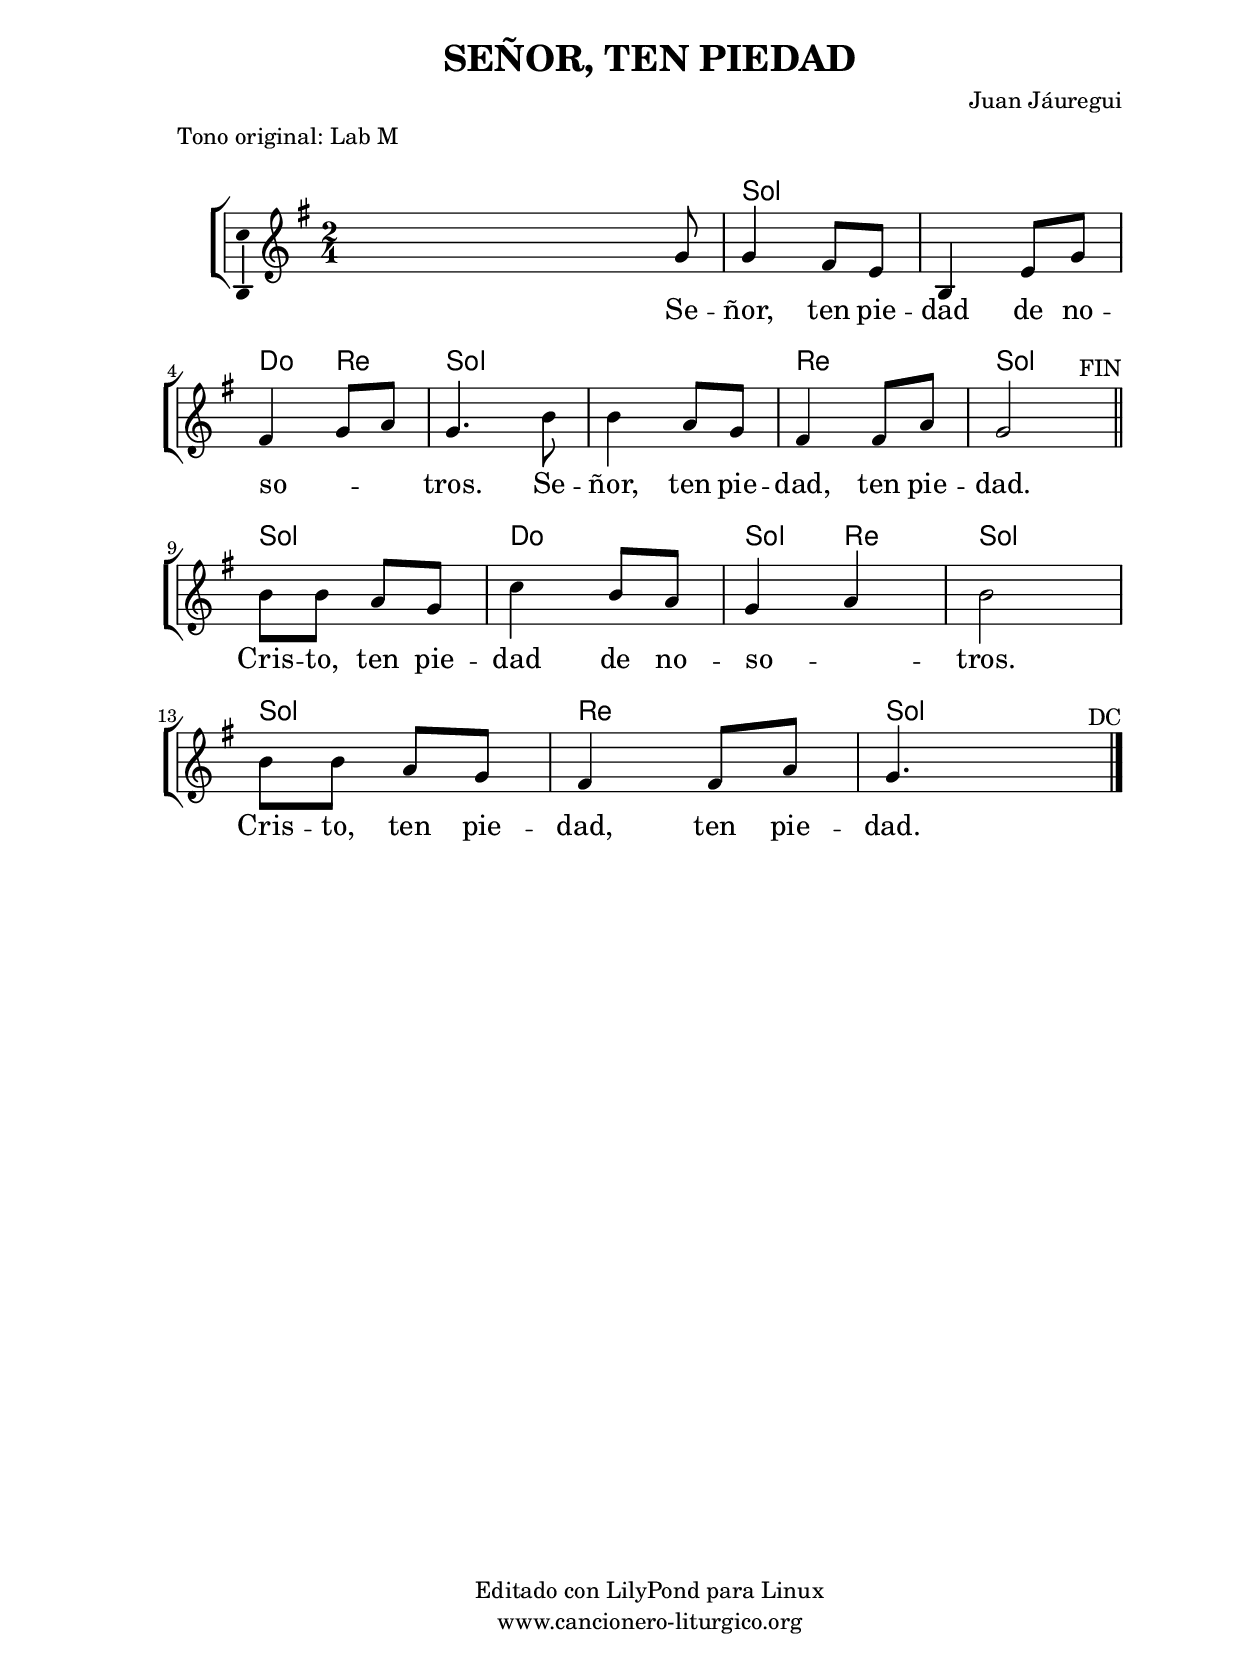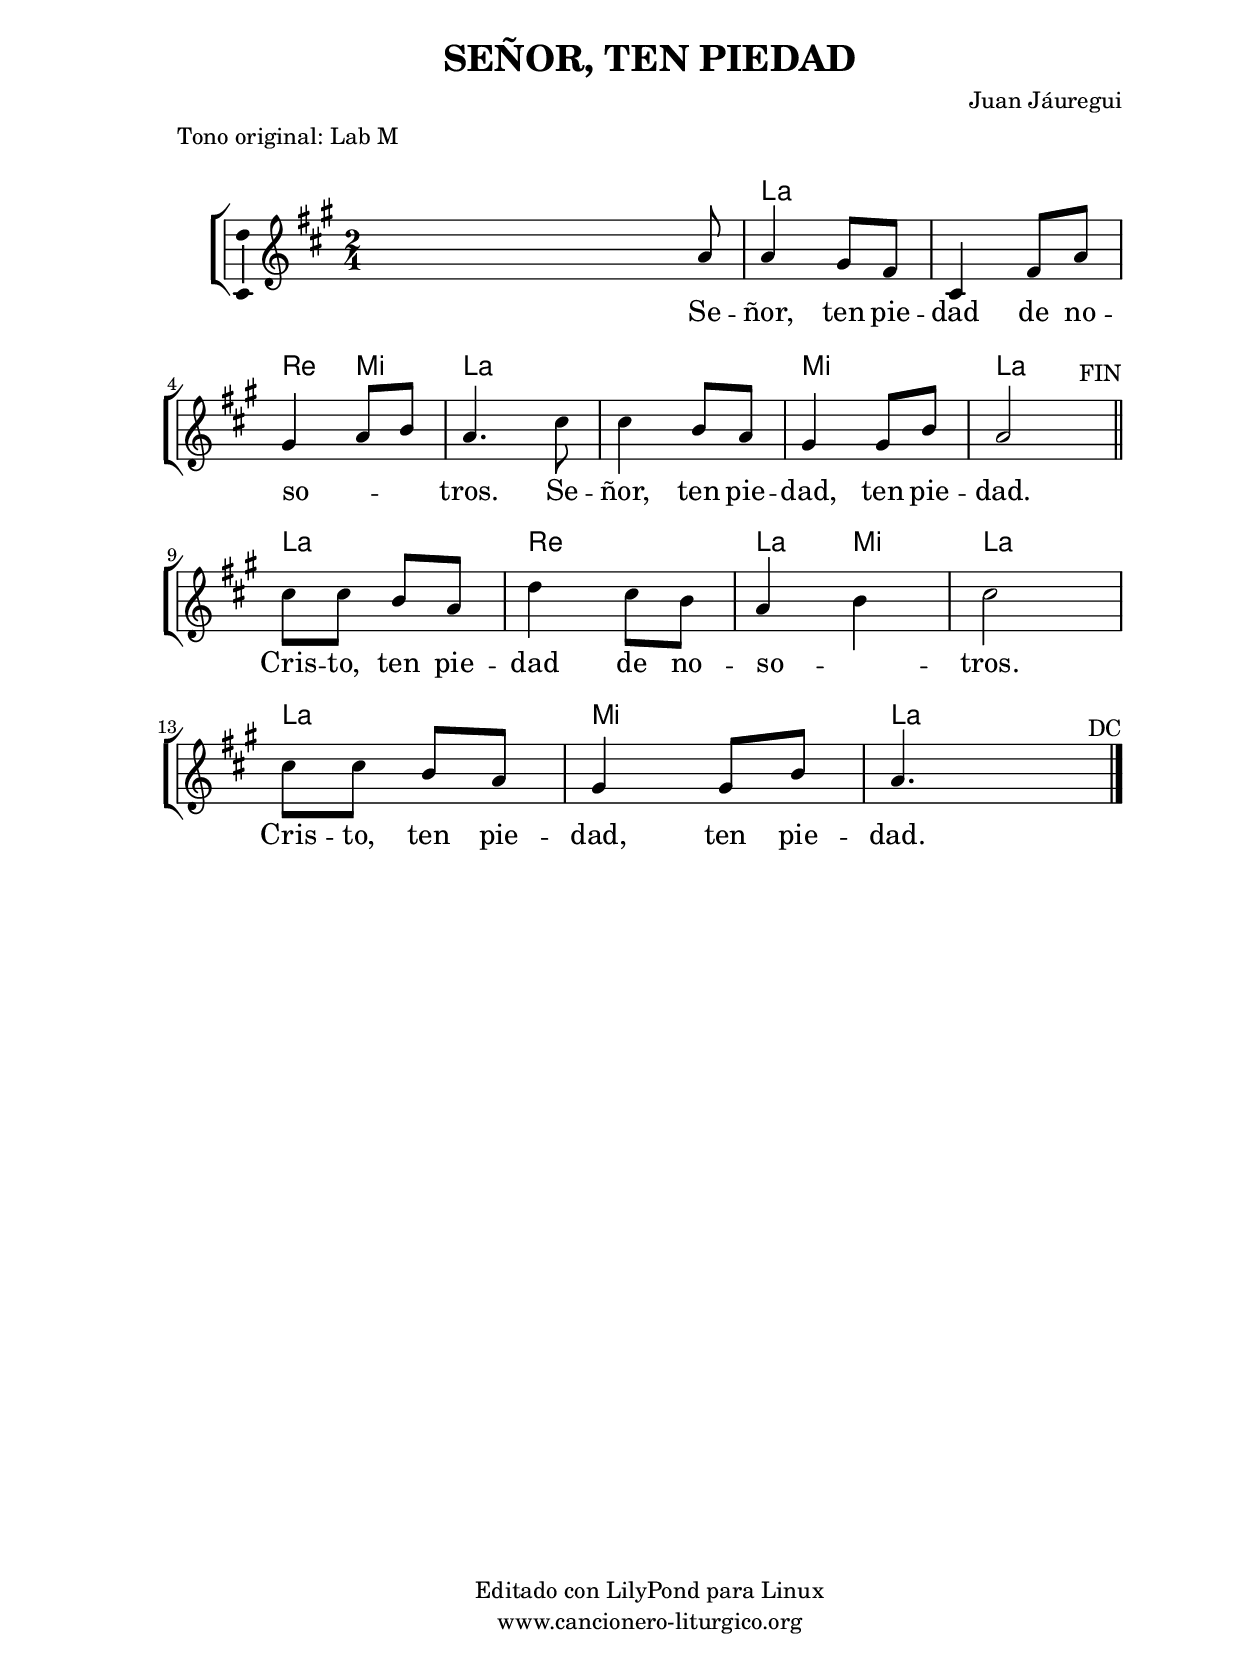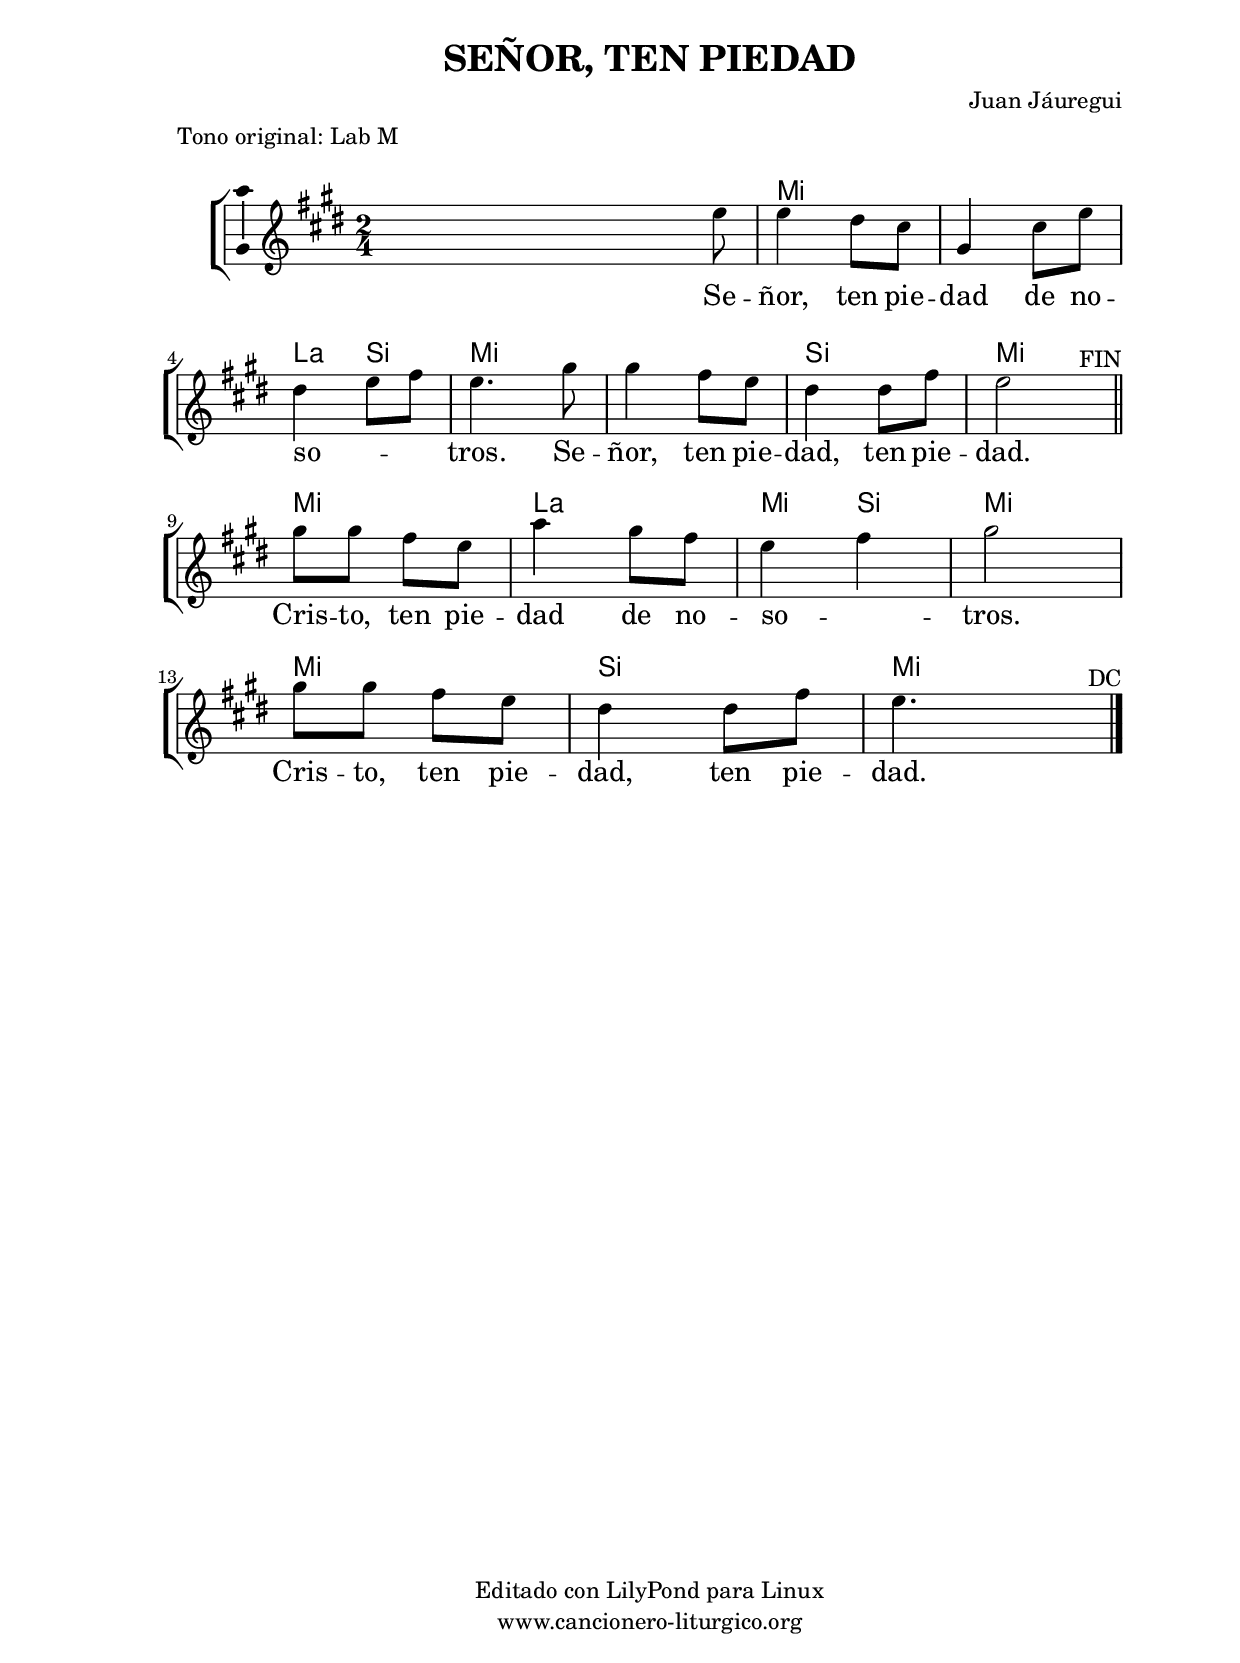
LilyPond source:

%
%para convertir .midi en .wav:
%timidity filename.midi -Ow -o finename.wav
%
%
%Para convertir de .wav a .mp3:
%lame -h -m j filename.wav
%
%
%para escuchar el midi:
%timidity nombrefichero.midi
%


%versión de lilypond para la que se ha escrito esta partitura:
\version "2.16.0"

	%Tamaño papel
	#(set-default-paper-size "a4")
	%Tamaño partitura
	#(set-global-staff-size 20)
	%No responde al pulsar sobre una nota
	#(ly:set-option 'point-and-click #f)

%parámetros del encabezamiento:
\header {
	title = "SEÑOR, TEN PIEDAD"
	subtitle = ""
	composer = "Juan Jáuregui"
	poet = ""
	meter = "Tono original: Lab M"
	arranger = ""
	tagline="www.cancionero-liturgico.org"
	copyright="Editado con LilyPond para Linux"
	}

%parámetros asociados al papel:
\paper  {
	oddHeaderMarkup = \markup {\fill-line { \on-the-fly #not-first-page \fromproperty #'header:title \on-the-fly #not-first-page \fromproperty #'header:composer }}
	evenHeaderMarkup = \markup {\fill-line { \fromproperty #'header:composer \fromproperty #'header:title }}
	#(set-paper-size "a4")
	print-page-number = ##f
	first-page-number = 1
	print-first-page-number = ##f
%	head-separation = 3.0 \cm
	top-margin = 2.0 \cm
	bottom-margin = 0.5\cm
%%%	bottom-margin = -3.5\cm
	left-margin = 3.0 \cm
	line-width = 16.0 \cm 
	indent = 8\mm
	interscoreline = 2.\mm
	between-system-space = 15\mm
%	para que las partituras no llenen la hoja:
	ragged-bottom = ##t
%	idem para la última hoja:
	ragged-last-bottom = ##f
%	para que las partituras llenen el ancho del papel:
	ragged-last = ##f
	after-title-space = 2.5 \cm
%page-count=1
%system-count=4

	%Flexible Vertical Spacing
%	markup-markup-spacing =
%	#'((basic-distance . 15) (minimum-distance . 15) (padding . 3))
	markup-system-spacing =
	#'((basic-distance . 15) (minimum-distance . 15) (padding . 3))
	system-system-spacing =
	#'((basic-distance . 15) (minimum-distance . 15) (padding . 3))
	score-system-spacing =
	#'((basic-distance . 15) (minimum-distance . 15) (padding . 5))
%	top-system-spacing = % header
%	#'((basic-distance . 8) (minimum-distance . 0) (padding . 0))
%	top-markup-spacing =
%	#'((basic-distance . 20) (minimum-distance . 20) (padding . 0))
	last-bottom-spacing = % footer
	#'((basic-distance . 5) (minimum-distance . 5) (padding . 0))
%	score-markup-spacing =
%	#'((basic-distance . 16) (minimum-distance . 13) (padding . 0))

	}


%parámetros que afectan a toda la partitura:
global =  {
	%clave de sol (G):
	\clef G
	%armadura:
	\transpose aes g
	\key aes \major
	\tempo 4=108
	\set Score.tempoHideNote = ##t
	}


acordes = {
	\italianChords
	\chordmode {
	\transpose aes g
{

s2
aes2 s des4 ees aes2
aes2 ees aes

aes2 des aes4 ees aes2
aes2 ees aes

	}
	}
}

melodia = 

	\transpose aes g
{
	\relative c''{
	\time 2/4

s4. aes8
aes4 g8 f
c4 f8 aes
g4 aes8 bes
aes4. c8
c4 bes8 aes
g4 g8 bes
aes2^"             FIN"

\bar "||"
\break

c8 c bes aes
des4 c8 bes
aes4 bes
c2
c8 c bes aes
g4 g8 bes
aes4. s8^"      DC"

\bar "|."
	}
	}


texto = \lyricmode {
Se -- ñor, ten pie -- dad de no -- so -- _ _ tros.
Se -- ñor, ten pie -- dad, ten pie -- dad.

Cris -- to, ten pie -- dad de no -- so -- _ tros.
Cris -- to, ten pie -- dad, ten pie -- dad.

	}


acordesStaff = \context ChordNames = acordesStaff <<
	\set chordChanges = ##t
	\acordes
	>>


vozStaff = \context Voice = vozStaff
\with {\consists "Ambitus_engraver"}
<<
%	\set Staff.instrumentName = ""
%	\set Staff.shortInstrumentName = ""
%	\set Staff.midiInstrument = #"clarinet"
%	\set Staff.midiInstrument = #"cello"
%	\set Staff.midiInstrument = #"flute"
	\set Staff.midiInstrument = #"electric guitar (jazz)"
%	\set Staff.midiInstrument = #"english horn"
%	\set Staff.midiInstrument = #"violin"
%	\set Staff.midiInstrument = #"glockenspiel"
	\set Staff.midiMinimumVolume = #0.7
	\set Staff.midiMaximumVolume = #0.9
	\global
	\melodia
	>>


textoStaff = \context Lyrics = textoStaff <<
	\lyricsto vozStaff \texto
	>>

\book {
	\score {
		\context ChoirStaff {
			\override StaffGroup.SystemStartBracket #'collapse-height = #1
			\override Score.SystemStartBar #'collapse-height = #1
			<<
			\acordesStaff
			\vozStaff
			\textoStaff
			>>
			}
		\layout {
	    		\context {
				\Lyrics
				\override LyricText #'font-size = #2
				}
	   		 \context {
				\Score
				\override StaffSymbol #'staff-space = #(magstep +3)
				}
			}
		}
	\score {
		\unfoldRepeats
		\context ChoirStaff {
			<<
			\acordesStaff
			\vozStaff
			>>
			}
		\midi {
	  		\context {
	  			\Score
				tempoWholesPerMinute = #(ly:make-moment 70 4)
				}
			}
		}
	}



#(define output-suffix "C")
\book {
	\score {
		\context ChoirStaff {
			\override StaffGroup.SystemStartBracket #'collapse-height = #1
			\override Score.SystemStartBar #'collapse-height = #1
\transpose c d
			<<
			\acordesStaff
			\vozStaff
			\textoStaff
			>>
			}
		\layout {
	    		\context {
				\Lyrics
				\override LyricText #'font-size = #2
				}
	   		 \context {
				\Score
				\override StaffSymbol #'staff-space = #(magstep +3)
				}
			}
		}
	}

#(define output-suffix "S")
\book {
	\score {
		\context ChoirStaff {
			\override StaffGroup.SystemStartBracket #'collapse-height = #1
			\override Score.SystemStartBar #'collapse-height = #1
\transpose c a
			<<
			\acordesStaff
			\vozStaff
			\textoStaff
			>>
			}
		\layout {
	    		\context {
				\Lyrics
				\override LyricText #'font-size = #2
				}
	   		 \context {
				\Score
				\override StaffSymbol #'staff-space = #(magstep +3)
				}
			}
		}
	}


